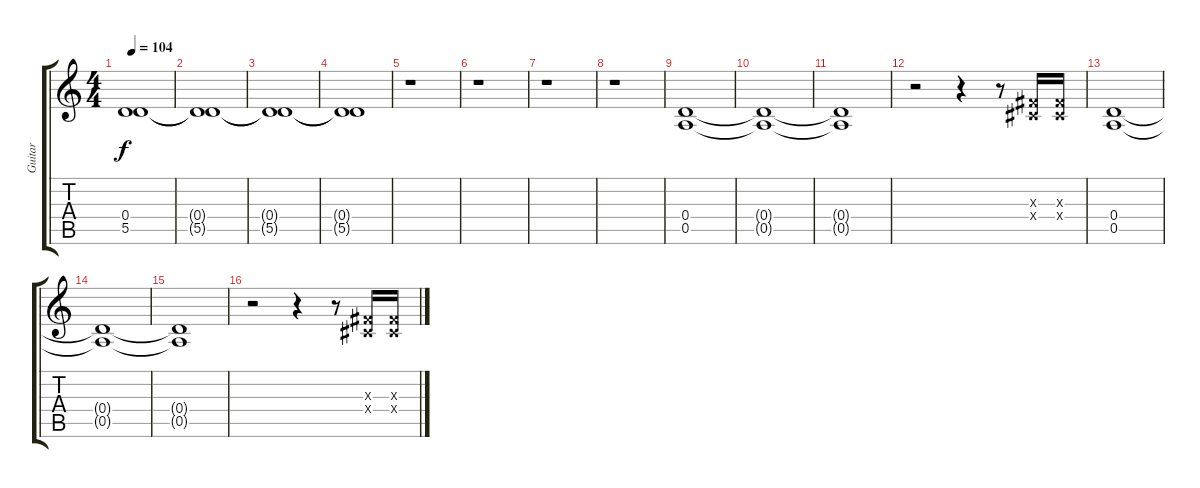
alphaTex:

\track ("Guitar" "Guitar") {instrument distortionguitar}
\staff {score tabs}
\tuning (E4 B3 G3 D3 A2 E2) {hide}
\ts (4 4)
\tempo 104
\clef g2
\ks c
(0.4{t} 5.5{t}).1{dy f} |
(0.4{t} 5.5{t}).1 |
(0.4{t} 5.5{t}).1 |
(0.4{t} 5.5{t}).1 |
r.1 |
r.1 |
r.1 |
r.1 |
(0.4 0.5).1 |
(0.4{t} 0.5{t}).1 |
(0.4{t} 0.5{t}).1 |
r.2 r.4 r.8 (-1.3{x} -1.4{x}).16 (-1.3{x} -1.4{x}).16 |
(0.4 0.5).1 |
(0.4{t} 0.5{t}).1 |
(0.4{t} 0.5{t}).1 |
r.2 r.4 r.8 (-1.3{x} -1.4{x}).16 (-1.3{x} -1.4{x}).16
